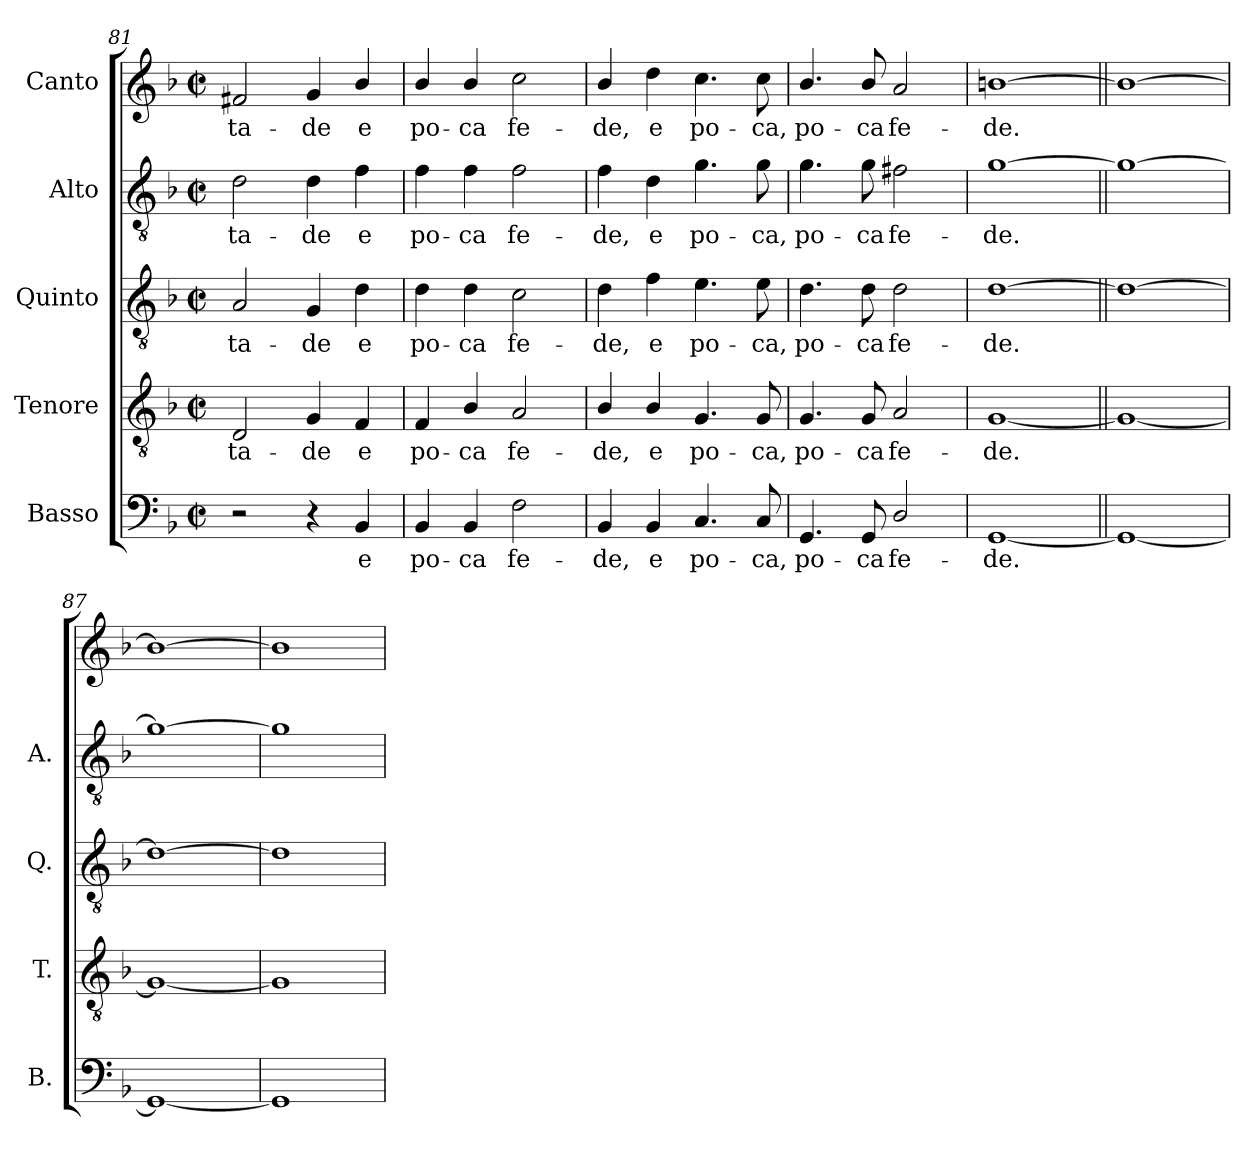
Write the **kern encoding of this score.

**kern	**text	**kern	**text	**kern	**text	**kern	**text	**kern	**text
*part5	*part5	*part4	*part4	*part3	*part3	*part2	*part2	*part1	*part1
*staff5	*staff5	*staff4	*staff4	*staff3	*staff3	*staff2	*staff2	*staff1	*staff1
*I"Basso	*	*I"Tenore	*	*I"Quinto	*	*I"Alto	*	*I"Canto	*
*I'B.	*	*I'T.	*	*I'Q.	*	*I'A.	*	*	*
*clefF4	*	*clefGv2	*	*clefGv2	*	*clefGv2	*	*clefG2	*
*	*	*ITrd7c12	*	*ITrd7c12	*	*ITrd7c12	*	*	*
*k[b-]	*	*k[b-]	*	*k[b-]	*	*k[b-]	*	*k[b-]	*
*F:	*	*F:	*	*F:	*	*F:	*	*F:	*
*M2/2	*	*M2/2	*	*M2/2	*	*M2/2	*	*M2/2	*
*met(c|)	*	*met(c|)	*	*met(c|)	*	*met(c|)	*	*met(c|)	*
=81	=81	=81	=81	=81	=81	=81	=81	=81	=81
!	!	!	!LO:LY:b:color=#000000	!	!	!	!	!	!
!	!	!	!	!	!LO:LY:b:color=#000000	!	!	!	!
!	!	!	!	!	!	!	!LO:LY:b:color=#000000	!	!
!	!	!	!	!	!	!	!	!	!LO:LY:b:color=#000000
2r	.	2DDi/	-ta-	2AAi/	-ta-	2Di\	-ta-	2f#Xi/	-ta-
!	!	!	!LO:LY:b:color=#000000	!	!	!	!	!	!
!	!	!	!	!	!LO:LY:b:color=#000000	!	!	!	!
!	!	!	!	!	!	!	!LO:LY:b:color=#000000	!	!
!	!	!	!	!	!	!	!	!	!LO:LY:b:color=#000000
4r	.	4GGi/	-de	4GGi/	-de	4Di\	-de	4gi/	-de
!	!LO:LY:b:color=#000000	!	!	!	!	!	!	!	!
!	!	!	!LO:LY:b:color=#000000	!	!	!	!	!	!
!	!	!	!	!	!LO:LY:b:color=#000000	!	!	!	!
!	!	!	!	!	!	!	!LO:LY:b:color=#000000	!	!
!	!	!	!	!	!	!	!	!	!LO:LY:b:color=#000000
4BB-i/	e	4FFi/	e	4Di\	e	4Fi\	e	4b-i/	e
=82	=82	=82	=82	=82	=82	=82	=82	=82	=82
!	!LO:LY:b:color=#000000	!	!	!	!	!	!	!	!
!	!	!	!LO:LY:b:color=#000000	!	!	!	!	!	!
!	!	!	!	!	!LO:LY:b:color=#000000	!	!	!	!
!	!	!	!	!	!	!	!LO:LY:b:color=#000000	!	!
!	!	!	!	!	!	!	!	!	!LO:LY:b:color=#000000
4BB-i/	po-	4FFi/	po-	4Di\	po-	4Fi\	po-	4b-i/	po-
!	!LO:LY:b:color=#000000	!	!	!	!	!	!	!	!
!	!	!	!LO:LY:b:color=#000000	!	!	!	!	!	!
!	!	!	!	!	!LO:LY:b:color=#000000	!	!	!	!
!	!	!	!	!	!	!	!LO:LY:b:color=#000000	!	!
!	!	!	!	!	!	!	!	!	!LO:LY:b:color=#000000
4BB-i/	-ca	4BB-i/	-ca	4Di\	-ca	4Fi\	-ca	4b-i/	-ca
!	!LO:LY:b:color=#000000	!	!	!	!	!	!	!	!
!	!	!	!LO:LY:b:color=#000000	!	!	!	!	!	!
!	!	!	!	!	!LO:LY:b:color=#000000	!	!	!	!
!	!	!	!	!	!	!	!LO:LY:b:color=#000000	!	!
!	!	!	!	!	!	!	!	!	!LO:LY:b:color=#000000
2Fi\	fe-	2AAi/	fe-	2Ci\	fe-	2Fi\	fe-	2cci\	fe-
=83	=83	=83	=83	=83	=83	=83	=83	=83	=83
!	!LO:LY:b:color=#000000	!	!	!	!	!	!	!	!
!	!	!	!LO:LY:b:color=#000000	!	!	!	!	!	!
!	!	!	!	!	!LO:LY:b:color=#000000	!	!	!	!
!	!	!	!	!	!	!	!LO:LY:b:color=#000000	!	!
!	!	!	!	!	!	!	!	!	!LO:LY:b:color=#000000
4BB-i/	-de,	4BB-i/	-de,	4Di\	-de,	4Fi\	-de,	4b-i/	-de,
!	!LO:LY:b:color=#000000	!	!	!	!	!	!	!	!
!	!	!	!LO:LY:b:color=#000000	!	!	!	!	!	!
!	!	!	!	!	!LO:LY:b:color=#000000	!	!	!	!
!	!	!	!	!	!	!	!LO:LY:b:color=#000000	!	!
!	!	!	!	!	!	!	!	!	!LO:LY:b:color=#000000
4BB-i/	e	4BB-i/	e	4Fi\	e	4Di\	e	4ddi\	e
!	!LO:LY:b:color=#000000	!	!	!	!	!	!	!	!
!	!	!	!LO:LY:b:color=#000000	!	!	!	!	!	!
!	!	!	!	!	!LO:LY:b:color=#000000	!	!	!	!
!	!	!	!	!	!	!	!LO:LY:b:color=#000000	!	!
!	!	!	!	!	!	!	!	!	!LO:LY:b:color=#000000
4.Ci/	po-	4.GGi/	po-	4.Ei\	po-	4.Gi\	po-	4.cci\	po-
!	!LO:LY:b:color=#000000	!	!	!	!	!	!	!	!
!	!	!	!LO:LY:b:color=#000000	!	!	!	!	!	!
!	!	!	!	!	!LO:LY:b:color=#000000	!	!	!	!
!	!	!	!	!	!	!	!LO:LY:b:color=#000000	!	!
!	!	!	!	!	!	!	!	!	!LO:LY:b:color=#000000
8Ci/	-ca,	8GGi/	-ca,	8Ei\	-ca,	8Gi\	-ca,	8cci\	-ca,
=84	=84	=84	=84	=84	=84	=84	=84	=84	=84
!	!LO:LY:b:color=#000000	!	!	!	!	!	!	!	!
!	!	!	!LO:LY:b:color=#000000	!	!	!	!	!	!
!	!	!	!	!	!LO:LY:b:color=#000000	!	!	!	!
!	!	!	!	!	!	!	!LO:LY:b:color=#000000	!	!
!	!	!	!	!	!	!	!	!	!LO:LY:b:color=#000000
4.GGi/	po-	4.GGi/	po-	4.Di\	po-	4.Gi\	po-	4.b-i/	po-
!	!LO:LY:b:color=#000000	!	!	!	!	!	!	!	!
!	!	!	!LO:LY:b:color=#000000	!	!	!	!	!	!
!	!	!	!	!	!LO:LY:b:color=#000000	!	!	!	!
!	!	!	!	!	!	!	!LO:LY:b:color=#000000	!	!
!	!	!	!	!	!	!	!	!	!LO:LY:b:color=#000000
8GGi/	-ca	8GGi/	-ca	8Di\	-ca	8Gi\	-ca	8b-i/	-ca
!	!LO:LY:b:color=#000000	!	!	!	!	!	!	!	!
!	!	!	!LO:LY:b:color=#000000	!	!	!	!	!	!
!	!	!	!	!	!LO:LY:b:color=#000000	!	!	!	!
!	!	!	!	!	!	!	!LO:LY:b:color=#000000	!	!
!	!	!	!	!	!	!	!	!	!LO:LY:b:color=#000000
2Di/	fe-	2AAi/	fe-	2Di\	fe-	2F#Xi\	fe-	2ai/	fe-
=85	=85	=85	=85	=85	=85	=85	=85	=85	=85
!	!LO:LY:b:color=#000000	!	!	!	!	!	!	!	!
!	!	!	!LO:LY:b:color=#000000	!	!	!	!	!	!
!	!	!	!	!	!LO:LY:b:color=#000000	!	!	!	!
!	!	!	!	!	!	!	!LO:LY:b:color=#000000	!	!
!	!	!	!	!	!	!	!	!	!LO:LY:b:color=#000000
[1GGi	-de.	[1GGi	-de.	[1Di	-de.	[1Gi	-de.	[1bni	-de.
=86||	=86||	=86||	=86||	=86||	=86||	=86||	=86||	=86||	=86||
1GGi_	.	1GGi_	.	1Di_	.	1Gi_	.	1bi_	.
=87	=87	=87	=87	=87	=87	=87	=87	=87	=87
1GGi_	.	1GGi_	.	1Di_	.	1Gi_	.	1bi_	.
=88	=88	=88	=88	=88	=88	=88	=88	=88	=88
1GGi]	.	1GGi]	.	1Di]	.	1Gi]	.	1bi]	.
=	=	=	=	=	=	=	=	=	=
*-	*-	*-	*-	*-	*-	*-	*-	*-	*-
